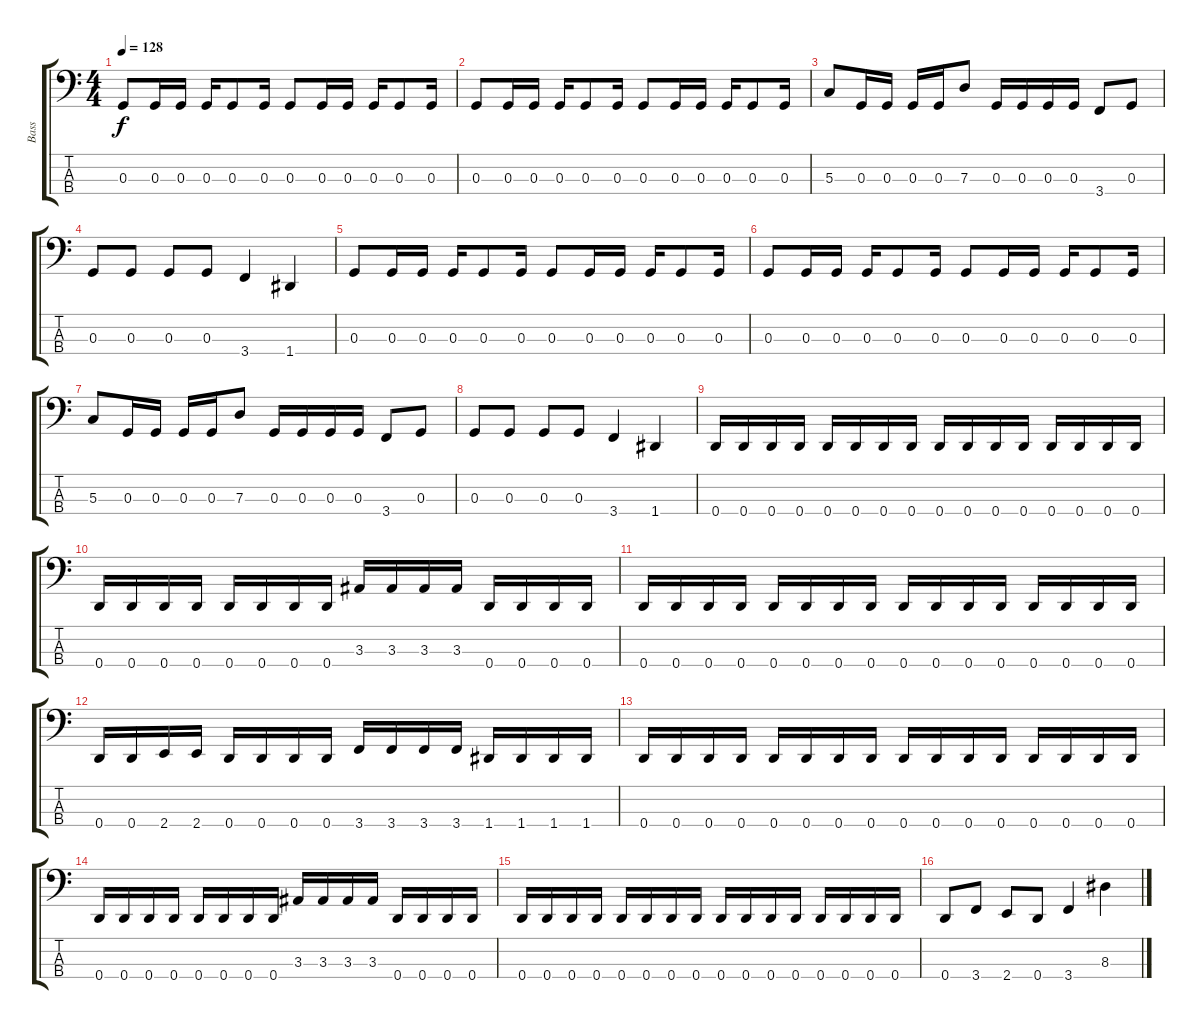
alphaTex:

\track ("Bass" "Bass") {instrument electricbasspick}
\staff {score tabs}
\tuning (F2 C2 G1 D1) {hide}
\ts (4 4)
\tempo 128
\clef f4
\ks c
0.3.8{dy f} 0.3.16 0.3.16 0.3.16 0.3.8 0.3.16 0.3.8 0.3.16 0.3.16 0.3.16 0.3.8 0.3.16 |
0.3.8 0.3.16 0.3.16 0.3.16 0.3.8 0.3.16 0.3.8 0.3.16 0.3.16 0.3.16 0.3.8 0.3.16 |
5.3.8 0.3.16 0.3.16 0.3.16 0.3.16 7.3.8 0.3.16 0.3.16 0.3.16 0.3.16 3.4.8 0.3.8 |
0.3.8 0.3.8 0.3.8 0.3.8 3.4.4 1.4.4 |
0.3.8 0.3.16 0.3.16 0.3.16 0.3.8 0.3.16 0.3.8 0.3.16 0.3.16 0.3.16 0.3.8 0.3.16 |
0.3.8 0.3.16 0.3.16 0.3.16 0.3.8 0.3.16 0.3.8 0.3.16 0.3.16 0.3.16 0.3.8 0.3.16 |
5.3.8 0.3.16 0.3.16 0.3.16 0.3.16 7.3.8 0.3.16 0.3.16 0.3.16 0.3.16 3.4.8 0.3.8 |
0.3.8 0.3.8 0.3.8 0.3.8 3.4.4 1.4.4 |
0.4.16 0.4.16 0.4.16 0.4.16 0.4.16 0.4.16 0.4.16 0.4.16 0.4.16 0.4.16 0.4.16 0.4.16 0.4.16 0.4.16 0.4.16 0.4.16 |
0.4.16 0.4.16 0.4.16 0.4.16 0.4.16 0.4.16 0.4.16 0.4.16 3.3.16 3.3.16 3.3.16 3.3.16 0.4.16 0.4.16 0.4.16 0.4.16 |
0.4.16 0.4.16 0.4.16 0.4.16 0.4.16 0.4.16 0.4.16 0.4.16 0.4.16 0.4.16 0.4.16 0.4.16 0.4.16 0.4.16 0.4.16 0.4.16 |
0.4.16 0.4.16 2.4.16 2.4.16 0.4.16 0.4.16 0.4.16 0.4.16 3.4.16 3.4.16 3.4.16 3.4.16 1.4.16 1.4.16 1.4.16 1.4.16 |
0.4.16 0.4.16 0.4.16 0.4.16 0.4.16 0.4.16 0.4.16 0.4.16 0.4.16 0.4.16 0.4.16 0.4.16 0.4.16 0.4.16 0.4.16 0.4.16 |
0.4.16 0.4.16 0.4.16 0.4.16 0.4.16 0.4.16 0.4.16 0.4.16 3.3.16 3.3.16 3.3.16 3.3.16 0.4.16 0.4.16 0.4.16 0.4.16 |
0.4.16 0.4.16 0.4.16 0.4.16 0.4.16 0.4.16 0.4.16 0.4.16 0.4.16 0.4.16 0.4.16 0.4.16 0.4.16 0.4.16 0.4.16 0.4.16 |
0.4.8 3.4.8 2.4.8 0.4.8 3.4.4 8.3.4
